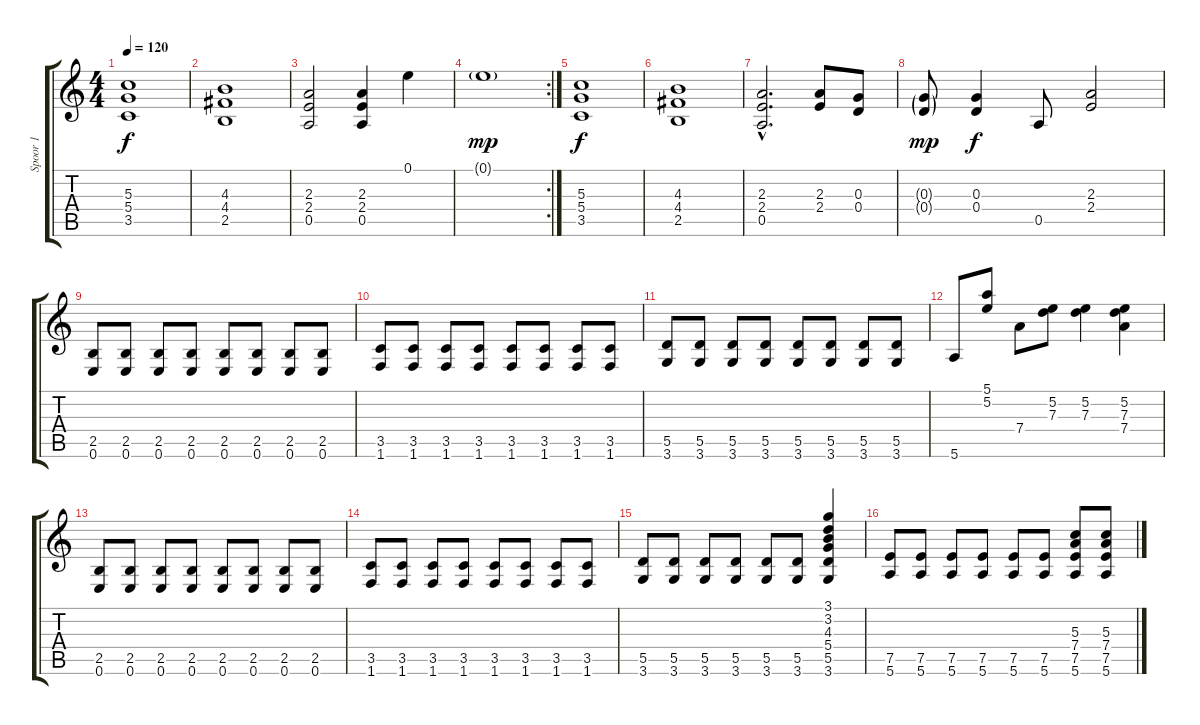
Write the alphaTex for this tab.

\track ("Spoor 1" "Spoor 1") {instrument distortionguitar}
\staff {score tabs}
\tuning (E4 B3 G3 D3 A2 E2) {hide}
\ts (4 4)
\tempo 120
\clef g2
\ks c
(5.3 5.4 3.5).1{dy f} |
(4.3 4.4 2.5).1 |
(2.3 2.4 0.5).2 (2.3 2.4 0.5).4 0.1.4 |
\rc 2
0.1{g}.1{dy mp} |
(5.3 5.4 3.5).1{dy f} |
(4.3 4.4 2.5).1 |
(2.3{hac} 2.4{hac} 0.5{hac}).2{d} (2.3 2.4).8 (0.3 0.4).8 |
(0.3{g} 0.4{g}).8{dy mp} (0.3 0.4).4{dy f} 0.5.8 (2.3 2.4).2 |
(2.5 0.6).8 (2.5 0.6).8 (2.5 0.6).8 (2.5 0.6).8 (2.5 0.6).8 (2.5 0.6).8 (2.5 0.6).8 (2.5 0.6).8 |
(3.5 1.6).8 (3.5 1.6).8 (3.5 1.6).8 (3.5 1.6).8 (3.5 1.6).8 (3.5 1.6).8 (3.5 1.6).8 (3.5 1.6).8 |
(5.5 3.6).8 (5.5 3.6).8 (5.5 3.6).8 (5.5 3.6).8 (5.5 3.6).8 (5.5 3.6).8 (5.5 3.6).8 (5.5 3.6).8 |
5.6.8 (5.1 5.2).8 7.4.8 (5.2 7.3).8 (5.2 7.3).4 (5.2 7.3 7.4).4 |
(2.5 0.6).8 (2.5 0.6).8 (2.5 0.6).8 (2.5 0.6).8 (2.5 0.6).8 (2.5 0.6).8 (2.5 0.6).8 (2.5 0.6).8 |
(3.5 1.6).8 (3.5 1.6).8 (3.5 1.6).8 (3.5 1.6).8 (3.5 1.6).8 (3.5 1.6).8 (3.5 1.6).8 (3.5 1.6).8 |
(5.5 3.6).8 (5.5 3.6).8 (5.5 3.6).8 (5.5 3.6).8 (5.5 3.6).8 (5.5 3.6).8 (3.1 3.2 4.3 5.4 5.5 3.6).4 |
(7.5 5.6).8 (7.5 5.6).8 (7.5 5.6).8 (7.5 5.6).8 (7.5 5.6).8 (7.5 5.6).8 (5.3 7.4 7.5 5.6).8 (5.3 7.4 7.5 5.6).8
